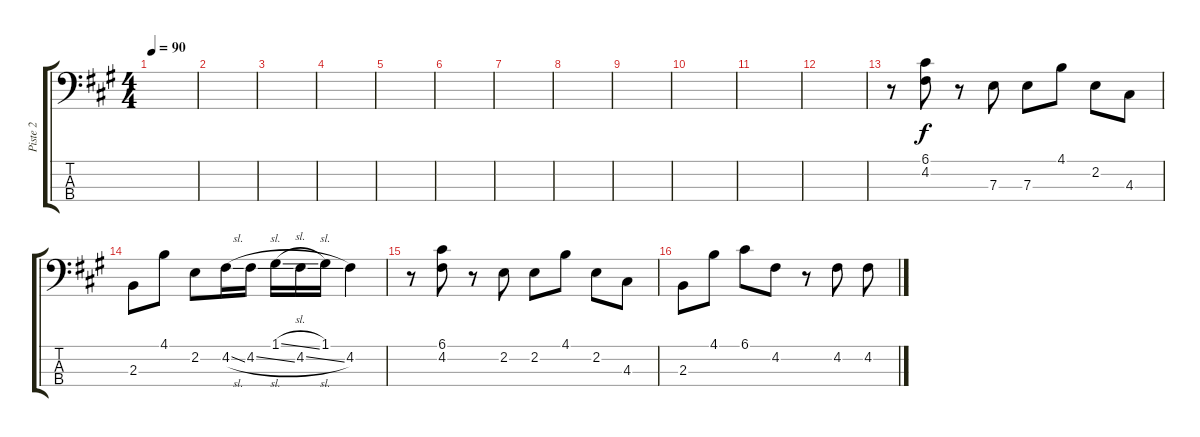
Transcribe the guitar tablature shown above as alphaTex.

\track ("Piste 2" "Piste 2") {instrument electricbassfinger}
\staff {score tabs}
\tuning (G2 D2 A1 E1) {hide}
\ts (4 4)
\tempo 90
\clef f4
\ks a
|
|
|
|
|
|
|
|
|
|
|
|
r.8 (6.1 4.2).8 r.8 7.3.8 7.3.8 4.1.8 2.2.8 4.3.8 |
2.3.8 4.1.8 2.2.8 4.2{sl}.16 4.2{sl}.16 1.1{sl}.16 4.2{sl}.16 1.1.16 4.2.4 |
r.8 (6.1 4.2).8 r.8 2.2.8 2.2.8 4.1.8 2.2.8 4.3.8 |
2.3.8 4.1.8 6.1.8 4.2.8 r.8 4.2.8 4.2.8
